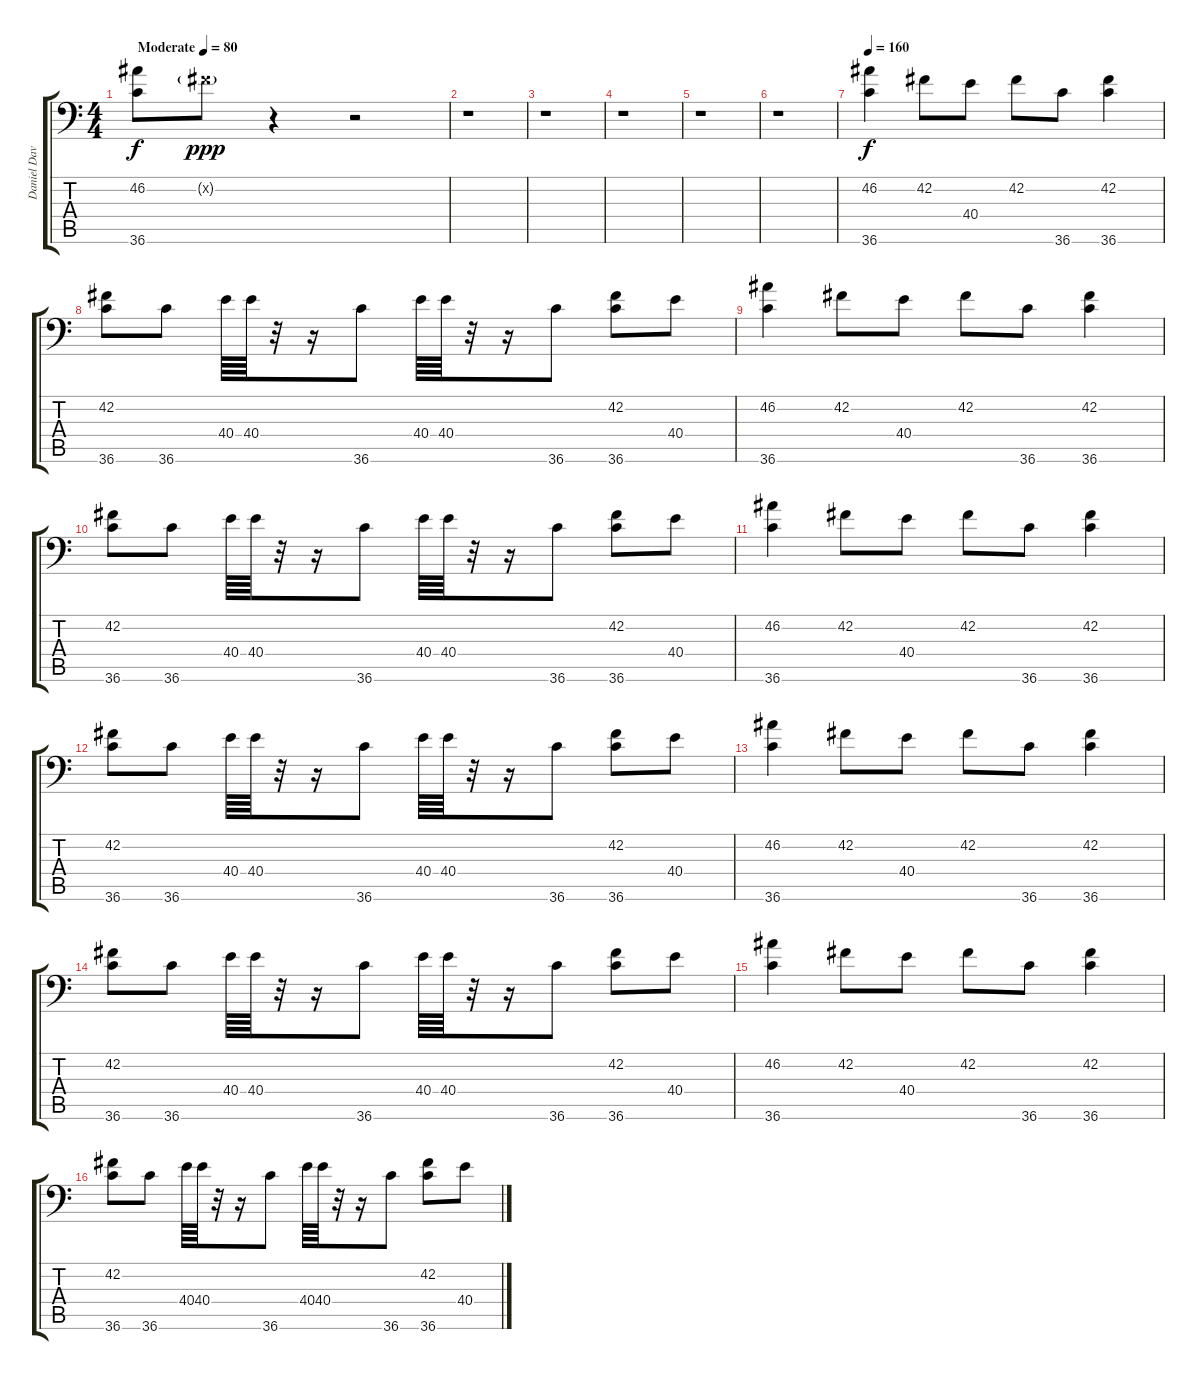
\track ("Daniel Davison - Drums" "Daniel Dav") {instrument acousticgrandpiano}
\staff {score tabs}
\tuning (C-1 C-1 C-1 C-1 C-1 C-1) {hide}
\ts (4 4)
\tempo (80 "Moderate")
\clef f4
\ks c
(46.2 36.6).8{dy f instrument acousticgrandpiano} 42.2{g x}.8{dy ppp} r.4 r.2 |
r.1 |
r.1 |
r.1 |
r.1 |
r.1 |
\tempo 160
(46.2 36.6).4{dy f} 42.2.8 40.4.8 42.2.8 36.6.8 (42.2 36.6).4 |
(42.2 36.6).8 36.6.8 40.4.64 40.4.64 r.32 r.16 36.6.8 40.4.64 40.4.64 r.32 r.16 36.6.8 (42.2 36.6).8 40.4.8 |
(46.2 36.6).4 42.2.8 40.4.8 42.2.8 36.6.8 (42.2 36.6).4 |
(42.2 36.6).8 36.6.8 40.4.64 40.4.64 r.32 r.16 36.6.8 40.4.64 40.4.64 r.32 r.16 36.6.8 (42.2 36.6).8 40.4.8 |
(46.2 36.6).4 42.2.8 40.4.8 42.2.8 36.6.8 (42.2 36.6).4 |
(42.2 36.6).8 36.6.8 40.4.64 40.4.64 r.32 r.16 36.6.8 40.4.64 40.4.64 r.32 r.16 36.6.8 (42.2 36.6).8 40.4.8 |
(46.2 36.6).4 42.2.8 40.4.8 42.2.8 36.6.8 (42.2 36.6).4 |
(42.2 36.6).8 36.6.8 40.4.64 40.4.64 r.32 r.16 36.6.8 40.4.64 40.4.64 r.32 r.16 36.6.8 (42.2 36.6).8 40.4.8 |
(46.2 36.6).4 42.2.8 40.4.8 42.2.8 36.6.8 (42.2 36.6).4 |
(42.2 36.6).8 36.6.8 40.4.64 40.4.64 r.32 r.16 36.6.8 40.4.64 40.4.64 r.32 r.16 36.6.8 (42.2 36.6).8 40.4.8
